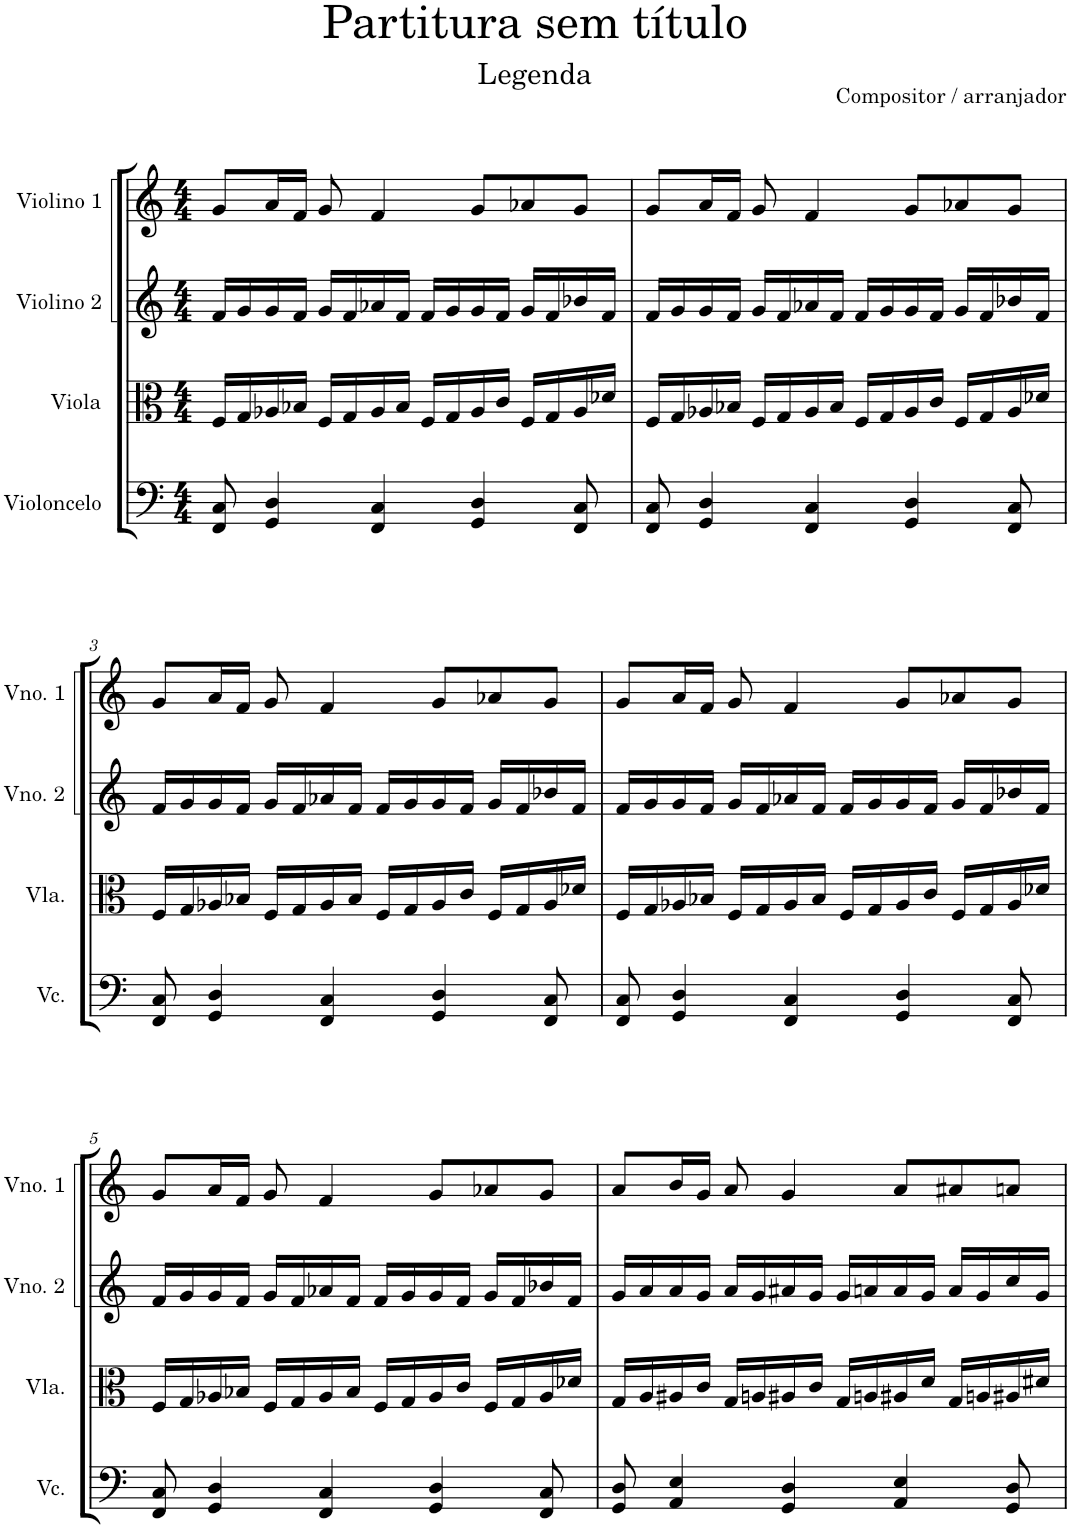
**kern	**kern	**kern	**kern
*part4	*part3	*part2	*part1
*staff4	*staff3	*staff2	*staff1
*I"Violoncelo	*I"Viola	*I"Violino 2	*I"Violino 1
*I'Vc.	*I'Vla.	*I'Vno. 2	*I'Vno. 1
*clefF4	*clefC3	*clefG2	*clefG2
*k[]	*k[]	*k[]	*k[]
*M4/4	*M4/4	*M4/4	*M4/4
=1	=1	=1	=1
8FF/ 8C/	16F/LL	16f/LL	8g/L
.	16G/	16g/	.
4GG/ 4D/	16A-X/	16g/	16a/L
.	16B-X/JJ	16f/JJ	16f/JJ
.	16F/LL	16g/LL	8g/
.	16G/	16f/	.
4FF/ 4C/	16A-/	16a-X/	4f/
.	16B-/JJ	16f/JJ	.
.	16F/LL	16f/LL	.
.	16G/	16g/	.
4GG/ 4D/	16A-/	16g/	8g/L
.	16c/JJ	16f/JJ	.
.	16F/LL	16g/LL	8a-X/
.	16G/	16f/	.
8FF/ 8C/	16A-/	16b-X/	8g/J
.	16d-X/JJ	16f/JJ	.
=2	=2	=2	=2
8FF/ 8C/	16F/LL	16f/LL	8g/L
.	16G/	16g/	.
4GG/ 4D/	16A-X/	16g/	16a/L
.	16B-X/JJ	16f/JJ	16f/JJ
.	16F/LL	16g/LL	8g/
.	16G/	16f/	.
4FF/ 4C/	16A-/	16a-X/	4f/
.	16B-/JJ	16f/JJ	.
.	16F/LL	16f/LL	.
.	16G/	16g/	.
4GG/ 4D/	16A-/	16g/	8g/L
.	16c/JJ	16f/JJ	.
.	16F/LL	16g/LL	8a-X/
.	16G/	16f/	.
8FF/ 8C/	16A-/	16b-X/	8g/J
.	16d-X/JJ	16f/JJ	.
!!LO:LB:g=z
=3	=3	=3	=3
8FF/ 8C/	16F/LL	16f/LL	8g/L
.	16G/	16g/	.
4GG/ 4D/	16A-X/	16g/	16a/L
.	16B-X/JJ	16f/JJ	16f/JJ
.	16F/LL	16g/LL	8g/
.	16G/	16f/	.
4FF/ 4C/	16A-/	16a-X/	4f/
.	16B-/JJ	16f/JJ	.
.	16F/LL	16f/LL	.
.	16G/	16g/	.
4GG/ 4D/	16A-/	16g/	8g/L
.	16c/JJ	16f/JJ	.
.	16F/LL	16g/LL	8a-X/
.	16G/	16f/	.
8FF/ 8C/	16A-/	16b-X/	8g/J
.	16d-X/JJ	16f/JJ	.
=4	=4	=4	=4
8FF/ 8C/	16F/LL	16f/LL	8g/L
.	16G/	16g/	.
4GG/ 4D/	16A-X/	16g/	16a/L
.	16B-X/JJ	16f/JJ	16f/JJ
.	16F/LL	16g/LL	8g/
.	16G/	16f/	.
4FF/ 4C/	16A-/	16a-X/	4f/
.	16B-/JJ	16f/JJ	.
.	16F/LL	16f/LL	.
.	16G/	16g/	.
4GG/ 4D/	16A-/	16g/	8g/L
.	16c/JJ	16f/JJ	.
.	16F/LL	16g/LL	8a-X/
.	16G/	16f/	.
8FF/ 8C/	16A-/	16b-X/	8g/J
.	16d-X/JJ	16f/JJ	.
!!LO:LB:g=z
=5	=5	=5	=5
8FF/ 8C/	16F/LL	16f/LL	8g/L
.	16G/	16g/	.
4GG/ 4D/	16A-X/	16g/	16a/L
.	16B-X/JJ	16f/JJ	16f/JJ
.	16F/LL	16g/LL	8g/
.	16G/	16f/	.
4FF/ 4C/	16A-/	16a-X/	4f/
.	16B-/JJ	16f/JJ	.
.	16F/LL	16f/LL	.
.	16G/	16g/	.
4GG/ 4D/	16A-/	16g/	8g/L
.	16c/JJ	16f/JJ	.
.	16F/LL	16g/LL	8a-X/
.	16G/	16f/	.
8FF/ 8C/	16A-/	16b-X/	8g/J
.	16d-X/JJ	16f/JJ	.
=6	=6	=6	=6
8GG/ 8D/	16G/LL	16g/LL	8a/L
.	16A/	16a/	.
4AA/ 4E/	16A#X/	16a/	16b/L
.	16c/JJ	16g/JJ	16g/JJ
.	16G/LL	16a/LL	8a/
.	16An/	16g/	.
4GG/ 4D/	16A#X/	16a#X/	4g/
.	16c/JJ	16g/JJ	.
.	16G/LL	16g/LL	.
.	16An/	16an/	.
4AA/ 4E/	16A#X/	16a/	8a/L
.	16d/JJ	16g/JJ	.
.	16G/LL	16a/LL	8a#X/
.	16An/	16g/	.
8GG/ 8D/	16A#X/	16cc/	8an/J
.	16d#X/JJ	16g/JJ	.
=	=	=	=
*-	*-	*-	*-
